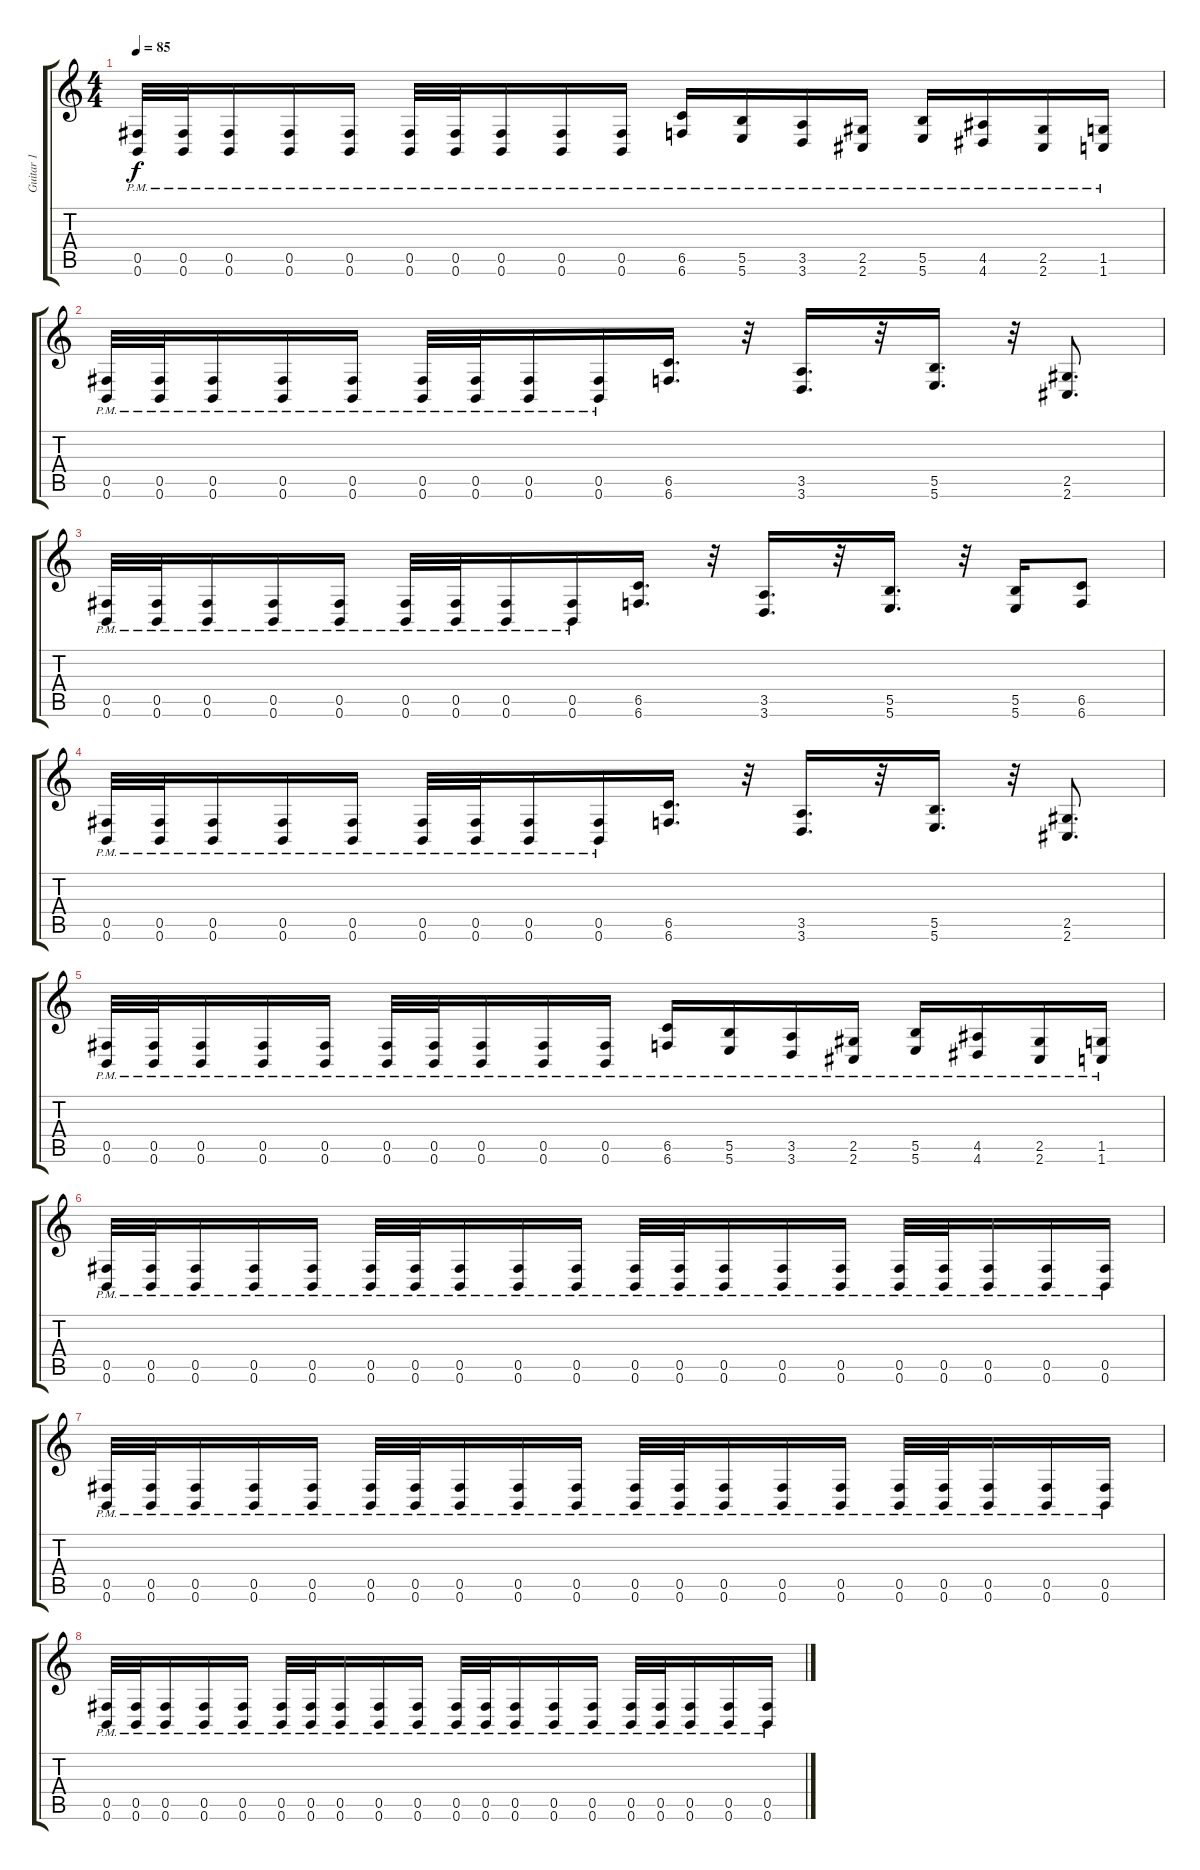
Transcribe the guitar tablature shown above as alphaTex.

\track ("Guitar 1" "Guitar 1") {instrument overdrivenguitar}
\staff {score tabs}
\tuning (Db4 Ab3 E3 B2 Gb2 B1) {hide}
\ts (4 4)
\tempo 85
\clef g2
\ks c
(0.5{pm} 0.6{pm}).32{dy f} (0.5{pm} 0.6{pm}).32 (0.5{pm} 0.6{pm}).16 (0.5{pm} 0.6{pm}).16 (0.5{pm} 0.6{pm}).16 (0.5{pm} 0.6{pm}).32 (0.5{pm} 0.6{pm}).32 (0.5{pm} 0.6{pm}).16 (0.5{pm} 0.6{pm}).16 (0.5{pm} 0.6{pm}).16 (6.5{pm} 6.6{pm}).16 (5.5{pm} 5.6{pm}).16 (3.5{pm} 3.6{pm}).16 (2.5{pm} 2.6{pm}).16 (5.5{pm} 5.6{pm}).16 (4.5{pm} 4.6{pm}).16 (2.5{pm} 2.6{pm}).16 (1.5{pm} 1.6{pm}).16 |
(0.5{pm} 0.6{pm}).32 (0.5{pm} 0.6{pm}).32 (0.5{pm} 0.6{pm}).16 (0.5{pm} 0.6{pm}).16 (0.5{pm} 0.6{pm}).16 (0.5{pm} 0.6{pm}).32 (0.5{pm} 0.6{pm}).32 (0.5{pm} 0.6{pm}).16 (0.5{pm} 0.6{pm}).16 (6.5 6.6).16{d} r.32 (3.5 3.6).16{d} r.32 (5.5 5.6).16{d} r.32 (2.5 2.6).8{d} |
(0.5{pm} 0.6{pm}).32 (0.5{pm} 0.6{pm}).32 (0.5{pm} 0.6{pm}).16 (0.5{pm} 0.6{pm}).16 (0.5{pm} 0.6{pm}).16 (0.5{pm} 0.6{pm}).32 (0.5{pm} 0.6{pm}).32 (0.5{pm} 0.6{pm}).16 (0.5{pm} 0.6{pm}).16 (6.5 6.6).16{d} r.32 (3.5 3.6).16{d} r.32 (5.5 5.6).16{d} r.32 (5.5 5.6).16 (6.5 6.6).8 |
(0.5{pm} 0.6{pm}).32 (0.5{pm} 0.6{pm}).32 (0.5{pm} 0.6{pm}).16 (0.5{pm} 0.6{pm}).16 (0.5{pm} 0.6{pm}).16 (0.5{pm} 0.6{pm}).32 (0.5{pm} 0.6{pm}).32 (0.5{pm} 0.6{pm}).16 (0.5{pm} 0.6{pm}).16 (6.5 6.6).16{d} r.32 (3.5 3.6).16{d} r.32 (5.5 5.6).16{d} r.32 (2.5 2.6).8{d} |
(0.5{pm} 0.6{pm}).32 (0.5{pm} 0.6{pm}).32 (0.5{pm} 0.6{pm}).16 (0.5{pm} 0.6{pm}).16 (0.5{pm} 0.6{pm}).16 (0.5{pm} 0.6{pm}).32 (0.5{pm} 0.6{pm}).32 (0.5{pm} 0.6{pm}).16 (0.5{pm} 0.6{pm}).16 (0.5{pm} 0.6{pm}).16 (6.5{pm} 6.6{pm}).16 (5.5{pm} 5.6{pm}).16 (3.5{pm} 3.6{pm}).16 (2.5{pm} 2.6{pm}).16 (5.5{pm} 5.6{pm}).16 (4.5{pm} 4.6{pm}).16 (2.5{pm} 2.6{pm}).16 (1.5{pm} 1.6{pm}).16 |
(0.5{pm} 0.6{pm}).32 (0.5{pm} 0.6{pm}).32 (0.5{pm} 0.6{pm}).16 (0.5{pm} 0.6{pm}).16 (0.5{pm} 0.6{pm}).16 (0.5{pm} 0.6{pm}).32 (0.5{pm} 0.6{pm}).32 (0.5{pm} 0.6{pm}).16 (0.5{pm} 0.6{pm}).16 (0.5{pm} 0.6{pm}).16 (0.5{pm} 0.6{pm}).32 (0.5{pm} 0.6{pm}).32 (0.5{pm} 0.6{pm}).16 (0.5{pm} 0.6{pm}).16 (0.5{pm} 0.6{pm}).16 (0.5{pm} 0.6{pm}).32 (0.5{pm} 0.6{pm}).32 (0.5{pm} 0.6{pm}).16 (0.5{pm} 0.6{pm}).16 (0.5{pm} 0.6{pm}).16 |
(0.5{pm} 0.6{pm}).32 (0.5{pm} 0.6{pm}).32 (0.5{pm} 0.6{pm}).16 (0.5{pm} 0.6{pm}).16 (0.5{pm} 0.6{pm}).16 (0.5{pm} 0.6{pm}).32 (0.5{pm} 0.6{pm}).32 (0.5{pm} 0.6{pm}).16 (0.5{pm} 0.6{pm}).16 (0.5{pm} 0.6{pm}).16 (0.5{pm} 0.6{pm}).32 (0.5{pm} 0.6{pm}).32 (0.5{pm} 0.6{pm}).16 (0.5{pm} 0.6{pm}).16 (0.5{pm} 0.6{pm}).16 (0.5{pm} 0.6{pm}).32 (0.5{pm} 0.6{pm}).32 (0.5{pm} 0.6{pm}).16 (0.5{pm} 0.6{pm}).16 (0.5{pm} 0.6{pm}).16 |
(0.5{pm} 0.6{pm}).32 (0.5{pm} 0.6{pm}).32 (0.5{pm} 0.6{pm}).16 (0.5{pm} 0.6{pm}).16 (0.5{pm} 0.6{pm}).16 (0.5{pm} 0.6{pm}).32 (0.5{pm} 0.6{pm}).32 (0.5{pm} 0.6{pm}).16 (0.5{pm} 0.6{pm}).16 (0.5{pm} 0.6{pm}).16 (0.5{pm} 0.6{pm}).32 (0.5{pm} 0.6{pm}).32 (0.5{pm} 0.6{pm}).16 (0.5{pm} 0.6{pm}).16 (0.5{pm} 0.6{pm}).16 (0.5{pm} 0.6{pm}).32 (0.5{pm} 0.6{pm}).32 (0.5{pm} 0.6{pm}).16 (0.5{pm} 0.6{pm}).16 (0.5{pm} 0.6{pm}).16
